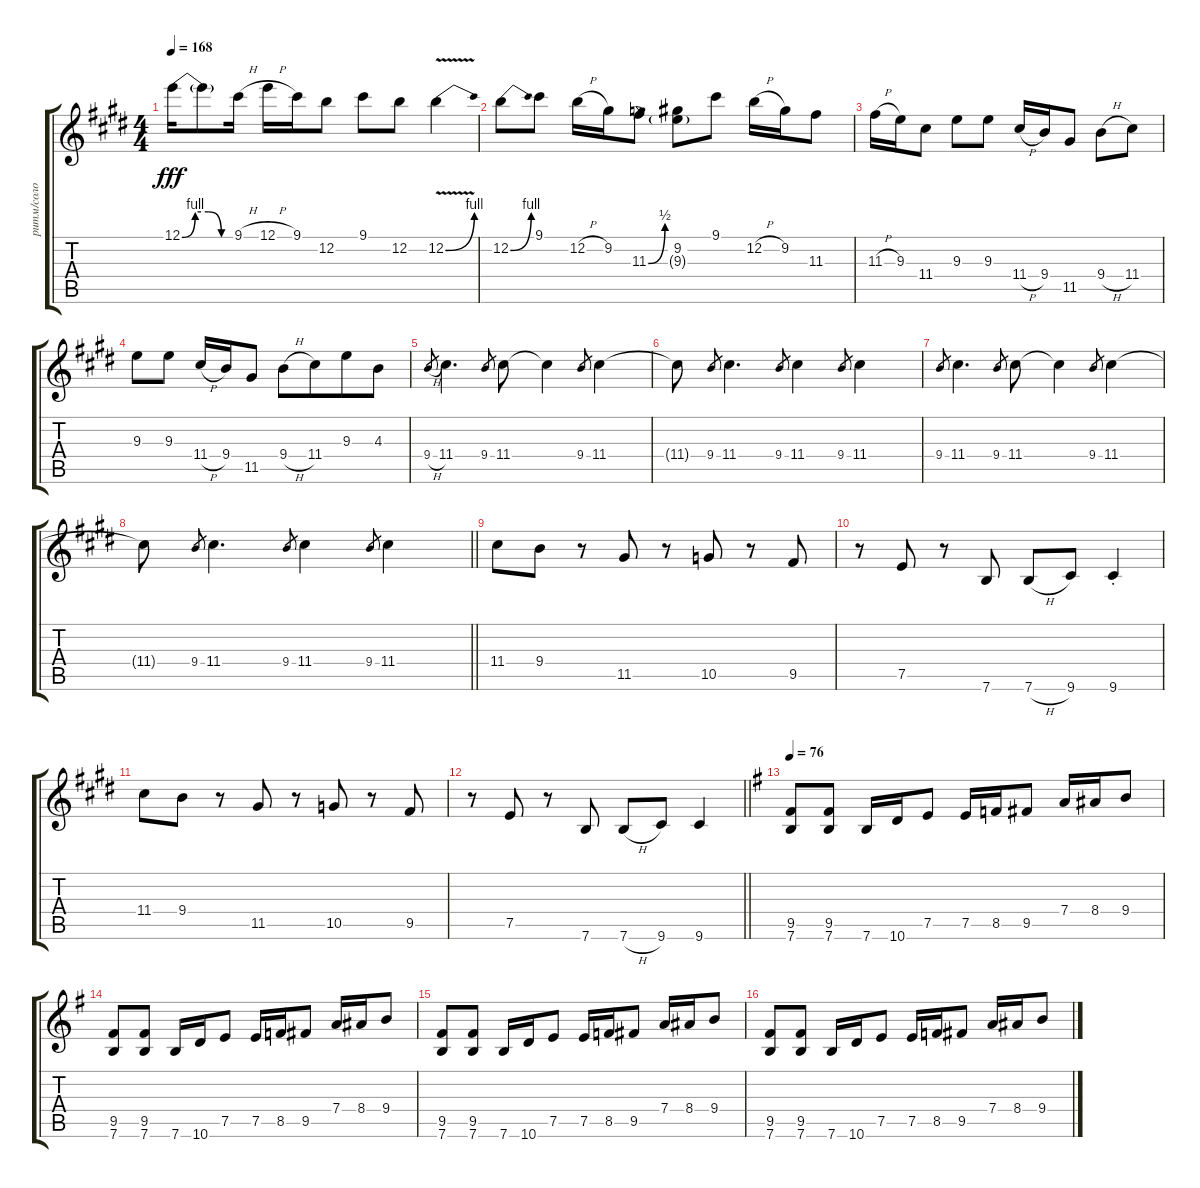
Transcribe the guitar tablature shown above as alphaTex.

\track ("ритм/соло" "ритм/соло") {instrument overdrivenguitar}
\staff {score tabs}
\tuning (E4 B3 G3 D3 A2 E2) {hide}
\ts (4 4)
\tempo 168
\clef g2
\ks e
12.1{be (custom 0 0 15 4 30 4 45 0 60 0)}.16{dy fff} 12.1{t}.8 9.1{h}.16 12.1{h}.16 9.1.16 12.2.8 9.1.8 12.2.8 12.2{be (bend 0 0 60 4) v}.4 |
12.2{be (bend 0 0 60 4)}.8 9.1.8 12.2{h}.16 9.2.16 11.3{be (bend 0 0 60 2)}.8 (9.2 9.3{g}).8 9.1.8 12.2{h}.16 9.2.16 11.3.8 |
11.3{h}.16 9.3.16 11.4.8 9.3.8 9.3.8 11.4{h}.16 9.4.16 11.5.8 9.4{h}.8 11.4.8 |
9.3.8 9.3.8 11.4{h}.16 9.4.16 11.5.8 9.4{h}.8 11.4.8{beam merge} 9.3.8 4.3.8 |
9.4{h}.8{gr} 11.4.4{d} 9.4.8{gr} 11.4.8 11.4{t}.4 9.4.8{gr} 11.4.4 |
11.4{t}.8 9.4.8{gr} 11.4.4{d} 9.4.8{gr} 11.4.4 9.4.8{gr} 11.4.4 |
9.4.8{gr} 11.4.4{d} 9.4.8{gr} 11.4.8 11.4{t}.4 9.4.8{gr} 11.4.4 |
\barLineRight lightlight
11.4{t}.8 9.4.8{gr} 11.4.4{d} 9.4.8{gr} 11.4.4 9.4.8{gr} 11.4.4 |
11.4.8 9.4.8 r.8 11.5.8 r.8 10.5.8 r.8 9.5.8 |
r.8 7.5.8 r.8 7.6.8 7.6{h}.8 9.6.8 9.6{st}.4 |
11.4.8 9.4.8 r.8 11.5.8 r.8 10.5.8 r.8 9.5.8 |
\barLineRight lightlight
r.8 7.5.8 r.8 7.6.8 7.6{h}.8 9.6.8 9.6.4 |
\tempo 76
\ks eminor
(9.5 7.6).8{balance 11} (9.5 7.6).8 7.6.16 10.6.16 7.5.8 7.5.16 8.5.16 9.5.8 7.4.16 8.4.16 9.4.8 |
(9.5 7.6).8 (9.5 7.6).8 7.6.16 10.6.16 7.5.8 7.5.16 8.5.16 9.5.8 7.4.16 8.4.16 9.4.8 |
(9.5 7.6).8 (9.5 7.6).8 7.6.16 10.6.16 7.5.8 7.5.16 8.5.16 9.5.8 7.4.16 8.4.16 9.4.8 |
(9.5 7.6).8 (9.5 7.6).8 7.6.16 10.6.16 7.5.8 7.5.16 8.5.16 9.5.8 7.4.16 8.4.16 9.4.8
